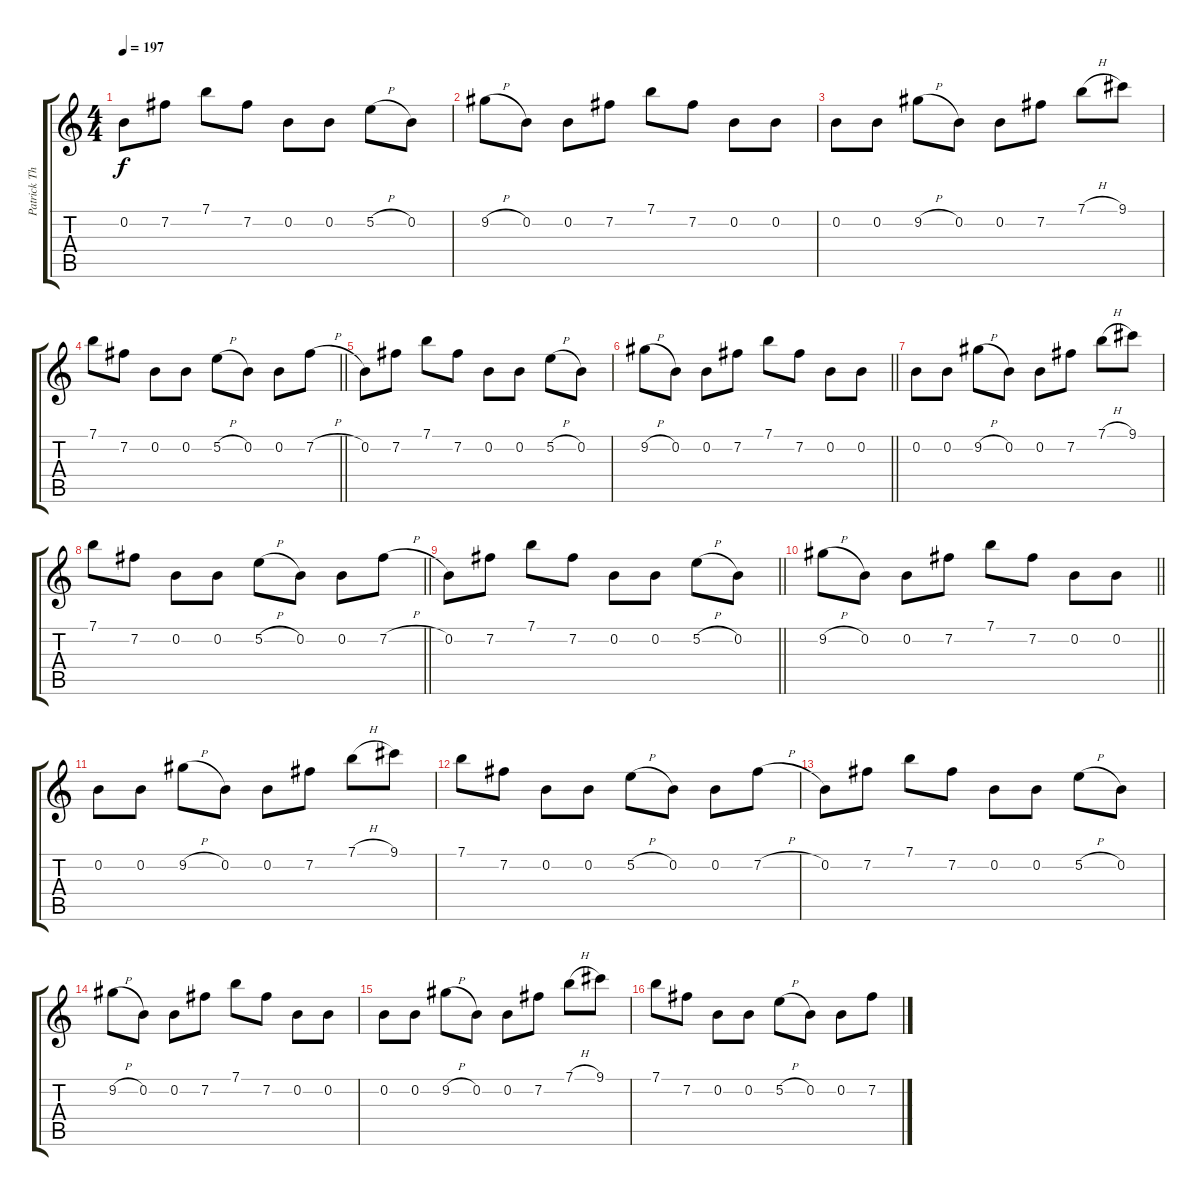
\track ("Patrick Thompson - Harmonic Guitar" "Patrick Th") {instrument distortionguitar}
\staff {score tabs}
\tuning (E4 B3 G3 D3 A2 D2) {hide}
\ts (4 4)
\tempo 197
\clef g2
\ks c
0.2.8{dy f} 7.2.8 7.1.8 7.2.8 0.2.8 0.2.8 5.2{h}.8 0.2.8 |
9.2{h}.8 0.2.8 0.2.8 7.2.8 7.1.8 7.2.8 0.2.8 0.2.8 |
0.2.8 0.2.8 9.2{h}.8 0.2.8 0.2.8 7.2.8 7.1{h}.8 9.1.8 |
\barLineRight lightlight
7.1.8 7.2.8 0.2.8 0.2.8 5.2{h}.8 0.2.8 0.2.8 7.2{h}.8 |
0.2.8 7.2.8 7.1.8 7.2.8 0.2.8 0.2.8 5.2{h}.8 0.2.8 |
\barLineRight lightlight
9.2{h}.8 0.2.8 0.2.8 7.2.8 7.1.8 7.2.8 0.2.8 0.2.8 |
0.2.8 0.2.8 9.2{h}.8 0.2.8 0.2.8 7.2.8 7.1{h}.8 9.1.8 |
\barLineRight lightlight
7.1.8 7.2.8 0.2.8 0.2.8 5.2{h}.8 0.2.8 0.2.8 7.2{h}.8 |
\barLineRight lightlight
0.2.8 7.2.8 7.1.8 7.2.8 0.2.8 0.2.8 5.2{h}.8 0.2.8 |
\barLineRight lightlight
9.2{h}.8 0.2.8 0.2.8 7.2.8 7.1.8 7.2.8 0.2.8 0.2.8 |
0.2.8 0.2.8 9.2{h}.8 0.2.8 0.2.8 7.2.8 7.1{h}.8 9.1.8 |
7.1.8 7.2.8 0.2.8 0.2.8 5.2{h}.8 0.2.8 0.2.8 7.2{h}.8 |
0.2.8 7.2.8 7.1.8 7.2.8 0.2.8 0.2.8 5.2{h}.8 0.2.8 |
9.2{h}.8 0.2.8 0.2.8 7.2.8 7.1.8 7.2.8 0.2.8 0.2.8 |
0.2.8 0.2.8 9.2{h}.8 0.2.8 0.2.8 7.2.8 7.1{h}.8 9.1.8 |
7.1.8 7.2.8 0.2.8 0.2.8 5.2{h}.8 0.2.8 0.2.8 7.2{h}.8
